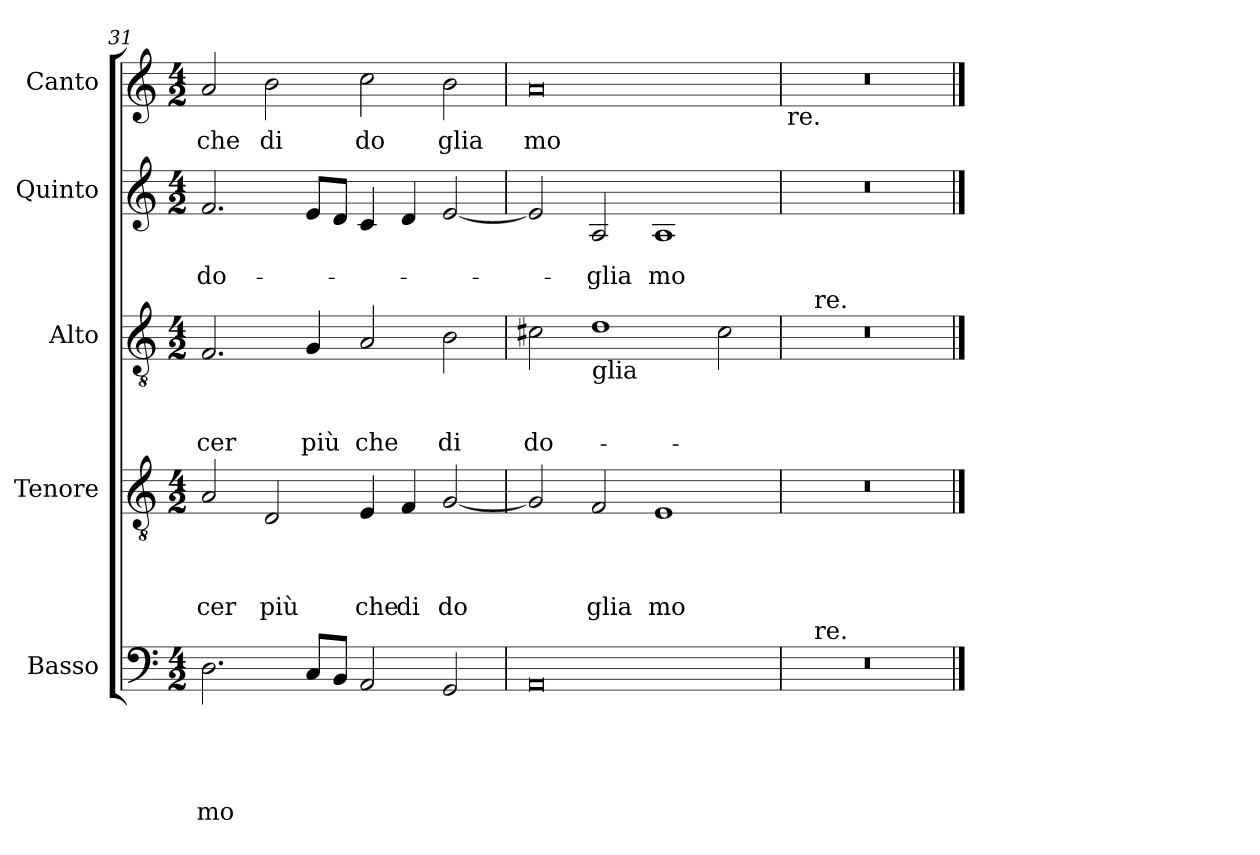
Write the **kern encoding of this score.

**kern	**text	**text	**text	**text	**text	**kern	**text	**text	**text	**text	**kern	**text	**text	**text	**kern	**text	**text	**kern	**text
*part5	*part5	*part5	*part5	*part5	*part5	*part4	*part4	*part4	*part4	*part4	*part3	*part3	*part3	*part3	*part2	*part2	*part2	*part1	*part1
*staff5	*staff5	*staff5	*staff5	*staff5	*staff5	*staff4	*staff4	*staff4	*staff4	*staff4	*staff3	*staff3	*staff3	*staff3	*staff2	*staff2	*staff2	*staff1	*staff1
*I"Basso	*	*	*	*	*	*I"Tenore	*	*	*	*	*I"Alto	*	*	*	*I"Quinto	*	*	*I"Canto	*
*clefF4	*	*	*	*	*	*clefGv2	*	*	*	*	*clefGv2	*	*	*	*clefG2	*	*	*clefG2	*
*k[]	*	*	*	*	*	*k[]	*	*	*	*	*k[]	*	*	*	*k[]	*	*	*k[]	*
*C:	*	*	*	*	*	*C:	*	*	*	*	*C:	*	*	*	*C:	*	*	*C:	*
*M4/2	*	*	*	*	*	*M4/2	*	*	*	*	*M4/2	*	*	*	*M4/2	*	*	*M4/2	*
=31	=31	=31	=31	=31	=31	=31	=31	=31	=31	=31	=31	=31	=31	=31	=31	=31	=31	=31	=31
!	!	!	!	!	!LO:LY:b	!	!	!	!	!LO:LY:b	!	!	!	!LO:LY:b	!	!	!LO:LY:b	!	!LO:LY:b
2.D\	.	.	.	.	mo	2A/	.	.	.	cer	2.F/	.	.	-cer	2.f/	.	do-	2a/	che
!	!	!	!	!	!	!	!	!	!	!LO:LY:b	!	!	!	!	!	!	!	!	!LO:LY:b
.	.	.	.	.	.	2D/	.	.	.	più	.	.	.	.	.	.	.	2b\	di
!	!	!	!	!	!	!	!	!	!	!	!	!	!	!LO:LY:b	!	!	!	!	!
8C/L	.	.	.	.	.	.	.	.	.	.	4G/	.	.	più	8e/L	.	.	.	.
8BB/J	.	.	.	.	.	.	.	.	.	.	.	.	.	.	8d/J	.	.	.	.
!	!	!	!	!	!	!	!	!	!	!LO:LY:b	!	!	!	!LO:LY:b	!	!	!	!	!LO:LY:b
2AA/	.	.	.	.	.	4E/	.	.	.	che	2A/	.	.	che	4c/	.	.	2cc\	do
!	!	!	!	!	!	!	!	!	!	!LO:LY:b	!	!	!	!	!	!	!	!	!
.	.	.	.	.	.	4F/	.	.	.	di	.	.	.	.	4d/	.	.	.	.
!	!	!	!	!	!	!	!	!	!	!LO:LY:b	!	!	!	!LO:LY:b	!	!	!	!	!LO:LY:b
2GG/	.	.	.	.	.	[<2G/	.	.	.	do	2B\	.	.	di	[<2e/	.	.	2b\	glia
=32	=32	=32	=32	=32	=32	=32	=32	=32	=32	=32	=32	=32	=32	=32	=32	=32	=32	=32	=32
!	!	!	!	!	!	!	!	!	!	!	!	!	!	!LO:LY:b	!	!	!	!	!LO:LY:b
0AA	.	.	.	.	.	2G/]	.	.	.	.	2c#X\	.	.	do-	2e/]	.	.	0a	mo
!	!	!	!	!	!	!	!	!	!	!	!LO:TX:b:t=glia	!	!	!	!	!	!	!	!
!	!	!	!	!	!	!	!	!	!	!LO:LY:b	!	!	!	!	!	!	!LO:LY:b	!	!
.	.	.	.	.	.	2F/	.	.	.	glia	1d	.	.	.	2A/	.	-glia	.	.
!	!	!	!	!	!	!	!	!	!	!LO:LY:b	!	!	!	!	!	!	!LO:LY:b	!	!
.	.	.	.	.	.	1E	.	.	.	mo	.	.	.	.	1A	.	mo-	.	.
.	.	.	.	.	.	.	.	.	.	.	2c#\	.	.	.	.	.	.	.	.
=33	=33	=33	=33	=33	=33	=33	=33	=33	=33	=33	=33	=33	=33	=33	=33	=33	=33	=33	=33
!	!	!	!	!	!	!	!	!	!	!	!	!	!	!	!	!	!	!LO:TX:b:t=re.	!
*^	*	*	*	*	*	*	*	*	*	*	*^	*	*	*	*	*	*	*	*
0r	8ryy	.	.	.	.	.	0r	.	.	.	.	0r	8ryy	.	.	.	0r	.	.	0r	.
!	!	!	!	!	!	!	!	!	!	!	!	!	!LO:TX:a:t=re.	!	!	!	!	!	!	!	!
!	!LO:TX:a:t=re.	!	!	!	!	!	!	!	!	!	!	!	!	!	!	!	!	!	!	!	!
.	1...ryy	.	.	.	.	.	.	.	.	.	.	.	1...ryy	.	.	.	.	.	.	.	.
*v	*v	*	*	*	*	*	*	*	*	*	*	*v	*v	*	*	*	*	*	*	*	*
==	==	==	==	==	==	==	==	==	==	==	==	==	==	==	==	==	==	==	==
*-	*-	*-	*-	*-	*-	*-	*-	*-	*-	*-	*-	*-	*-	*-	*-	*-	*-	*-	*-
